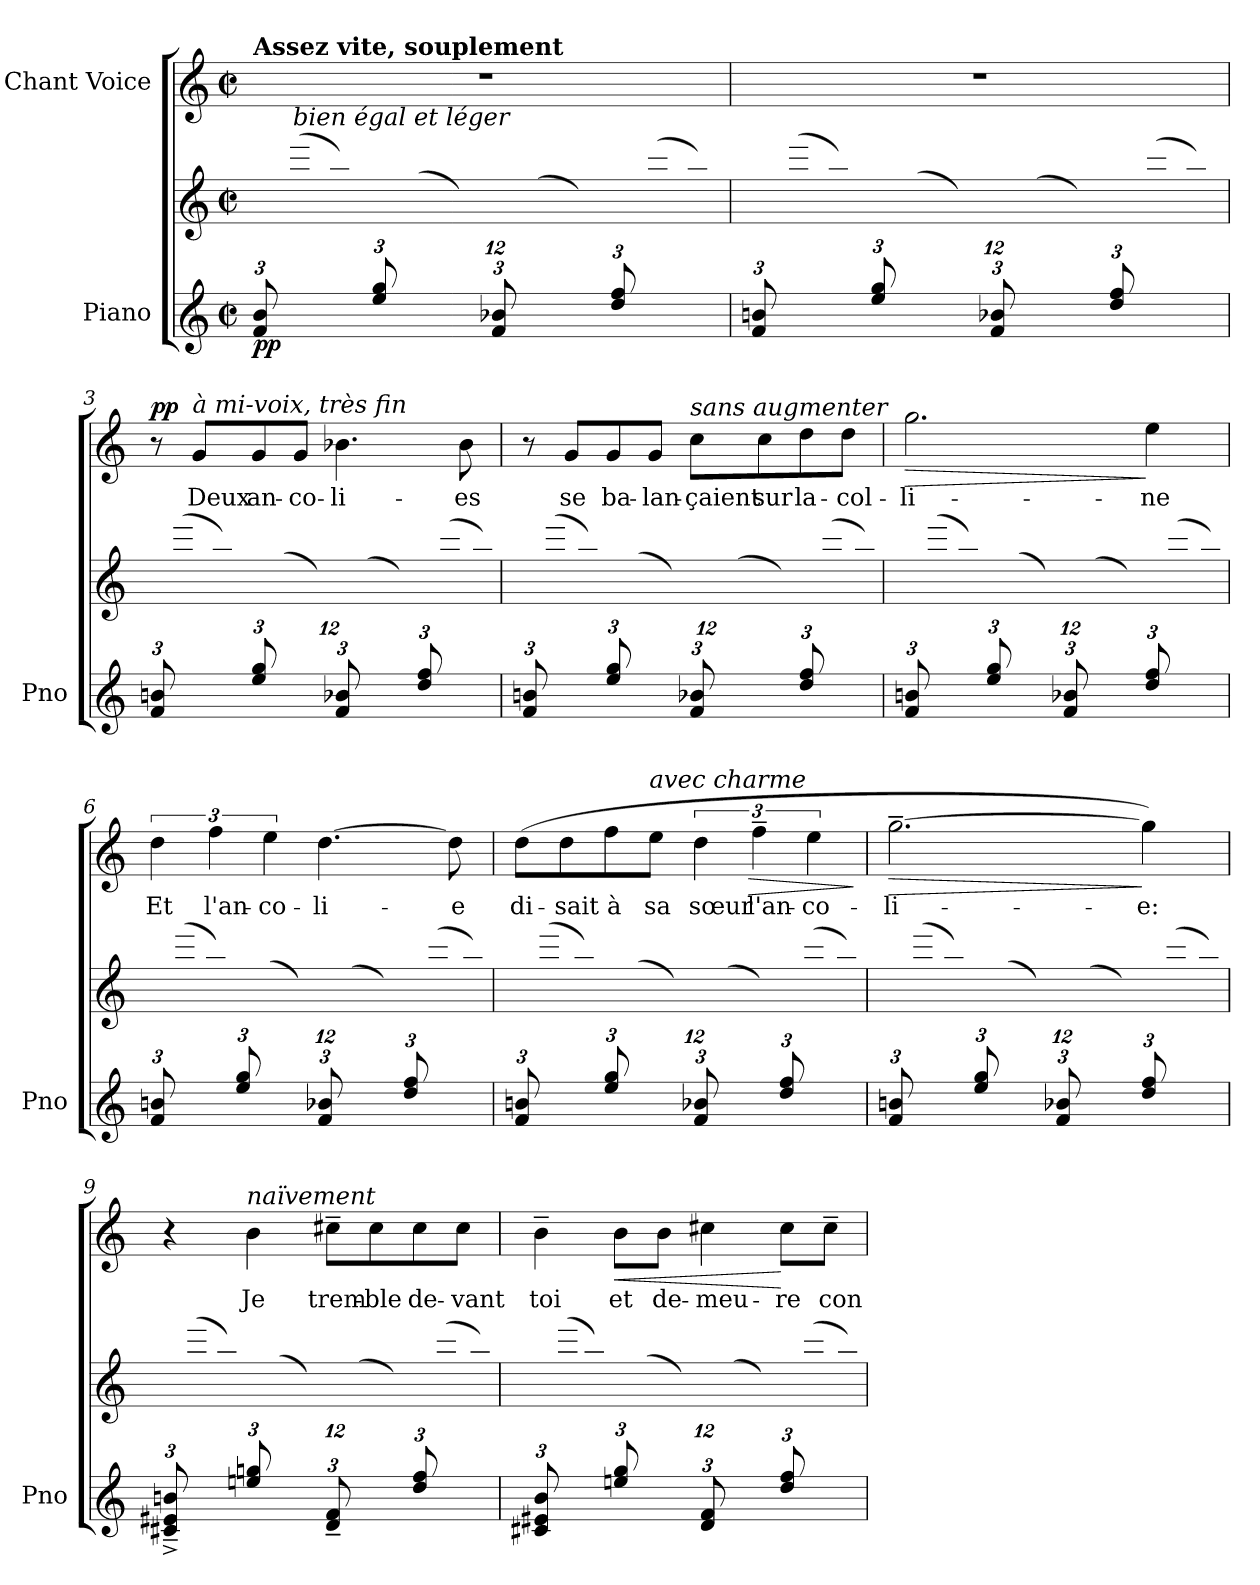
**kern	**kern	**dynam	**kern	**text	**dynam
*part2	*part2	*part2	*part1	*part1	*part1
*staff3	*staff2	*staff2/3	*staff1	*staff1	*staff1
*I"Piano	*	*	*I"Chant Voice	*	*
*I'Pno	*	*	*	*	*
*clefG2	*clefG2	*	*clefG2	*	*
*k[]	*k[]	*	*k[]	*	*
*M2/2	*M2/2	*	*M2/2	*	*
*met(c|)	*met(c|)	*	*met(c|)	*	*
*Xbrackettup	*	*	*	*	*
=1	=1	=1	=1	=1	=1
*^	*^	*	*	*	*
!	!	!	!	!	!LO:TX:a:B:t=Assez vite, souplement	!	!
!	!	!	!	!LO:DY:b=2	!	!	!
12f/ 12b/L	2ryy	12ryy	1ryy	pp	1r	.	.
!	!	!LO:TX:i:t=bien égal et léger	!	!	!	!	!
6ryy	.	(12gg\ 12eee\	.	.	.	.	.
.	.	12ee\ 12bb\J)	.	.	.	.	.
12ee/ 12gg/L	.	12ryy	.	.	.	.	.
6ryy	.	(12g\ 12ee\	.	.	.	.	.
.	.	12e\ 12b\J)	.	.	.	.	.
12f/ 12b-X/L	2ryy	12ryy	.	.	.	.	.
6ryy	.	(12g\ 12dd\	.	.	.	.	.
.	.	12d\ 12b-X\J)	.	.	.	.	.
12dd/ 12ff/L	.	12ryy	.	.	.	.	.
6ryy	.	(12gg\ 12ddd\	.	.	.	.	.
.	.	12dd\ 12bb-X\J)	.	.	.	.	.
*	*	*v	*v	*	*	*	*
=2	=2	=2	=2	=2	=2	=2
12f/ 12bn/L	2ryy	12ryy	.	1r	.	.
6ryy	.	(12gg\ 12eee\	.	.	.	.
.	.	12ee\ 12bbn\J)	.	.	.	.
12ee/ 12gg/L	.	12ryy	.	.	.	.
6ryy	.	(12g\ 12ee\	.	.	.	.
.	.	12e\ 12b\J)	.	.	.	.
12f/ 12b-X/L	2ryy	12ryy	.	.	.	.
6ryy	.	(12g\ 12dd\	.	.	.	.
.	.	12d\ 12b-X\J)	.	.	.	.
12dd/ 12ff/L	.	12ryy	.	.	.	.
6ryy	.	(12gg\ 12ddd\	.	.	.	.
.	.	12dd\ 12bb-X\J)	.	.	.	.
=3	=3	=3	=3	=3	=3	=3
!	!	!	!	!	!	!LO:DY:a
12f/ 12bn/L	2ryy	12ryy	.	8r	.	pp
6ryy	.	(12gg\ 12eee\	.	.	.	.
!	!	!	!	!LO:TX:i:t=à mi-voix, très fin	!	!
.	.	.	.	8g/L	Deux	.
.	.	12ee\ 12bbn\J)	.	.	.	.
12ee/ 12gg/L	.	12ryy	.	8g/	an-	.
6ryy	.	(12g\ 12ee\	.	.	.	.
.	.	.	.	8g/J	-co-	.
.	.	12e\ 12b\J)	.	.	.	.
12f/ 12b-X/L	2ryy	12ryy	.	4.b-X\	-li-	.
6ryy	.	(12g\ 12dd\	.	.	.	.
.	.	12d\ 12b-X\J)	.	.	.	.
12dd/ 12ff/L	.	12ryy	.	.	.	.
6ryy	.	(12gg\ 12ddd\	.	.	.	.
.	.	.	.	8b-\	-es	.
.	.	12dd\ 12bb-X\J)	.	.	.	.
=4	=4	=4	=4	=4	=4	=4
12f/ 12bn/L	1ryy	12ryy	.	8r	.	.
6ryy	.	(12gg\ 12eee\	.	.	.	.
.	.	.	.	8g/L	se	.
.	.	12ee\ 12bbn\J)	.	.	.	.
12ee/ 12gg/L	.	12ryy	.	8g/	ba-	.
6ryy	.	(12g\ 12ee\	.	.	.	.
.	.	.	.	8g/J	-lan-	.
.	.	12e\ 12b\J)	.	.	.	.
!	!	!	!	!LO:TX:i:t=sans augmenter	!	!
12f/ 12b-X/L	.	12ryy	.	8cc\L	-çaient	.
6ryy	.	(12g\ 12dd\	.	.	.	.
.	.	.	.	8cc\	sur	.
.	.	12d\ 12b-X\J)	.	.	.	.
12dd/ 12ff/L	.	12ryy	.	8dd\	la-	.
6ryy	.	(12gg\ 12ddd\	.	.	.	.
.	.	.	.	8dd\J	-col-	.
.	.	12dd\ 12bb-X\J)	.	.	.	.
=5	=5	=5	=5	=5	=5	=5
!	!	!	!	!	!	!LO:HP:b
12f/ 12bn/L	1ryy	12ryy	.	2.gg\	-li-	>
6ryy	.	(12gg\ 12eee\	.	.	.	.
.	.	12ee\ 12bbn\J)	.	.	.	.
12ee/ 12gg/L	.	12ryy	.	.	.	.
6ryy	.	(12g\ 12ee\	.	.	.	.
.	.	12e\ 12b\J)	.	.	.	.
12f/ 12b-X/L	.	12ryy	.	.	.	.
6ryy	.	(12g\ 12dd\	.	.	.	.
.	.	12d\ 12b-X\J)	.	.	.	.
12dd/ 12ff/L	.	12ryy	.	4ee\	-ne	]
6ryy	.	(12gg\ 12ddd\	.	.	.	.
.	.	12dd\ 12bb-X\J)	.	.	.	.
=6	=6	=6	=6	=6	=6	=6
12f/ 12bn/L	1ryy	12ryy	.	6dd\	Et	.
6ryy	.	(12gg\ 12eee\	.	.	.	.
.	.	12ee\ 12bbn\J)	.	6ff\	l'an-	.
12ee/ 12gg/L	.	12ryy	.	.	.	.
6ryy	.	(12g\ 12ee\	.	6ee\	-co-	.
.	.	12e\ 12b\J)	.	.	.	.
12f/ 12b-X/L	.	12ryy	.	[4.dd\	-li-	.
6ryy	.	(12g\ 12dd\	.	.	.	.
.	.	12d\ 12b-X\J)	.	.	.	.
12dd/ 12ff/L	.	12ryy	.	.	.	.
6ryy	.	(12gg\ 12ddd\	.	.	.	.
.	.	.	.	8dd\]	-e	.
.	.	12dd\ 12bb-X\J)	.	.	.	.
=7	=7	=7	=7	=7	=7	=7
12f/ 12bn/L	1ryy	12ryy	.	(8dd\L	di-	.
6ryy	.	(12gg\ 12eee\	.	.	.	.
.	.	.	.	8dd\	-sait	.
.	.	12ee\ 12bbn\J)	.	.	.	.
12ee/ 12gg/L	.	12ryy	.	8ff\	à	.
6ryy	.	(12g\ 12ee\	.	.	.	.
!	!	!	!	!LO:TX:i:t=avec charme	!	!
.	.	.	.	8ee\J	sa	.
.	.	12e\ 12b\J)	.	.	.	.
12f/ 12b-X/L	.	12ryy	.	6dd\	sœur	.
6ryy	.	(12g\ 12dd\	.	.	.	.
!	!	!	!	!	!	!LO:HP:b
.	.	12d\ 12b-X\J)	.	6ff~\	l'an-	>
12dd/ 12ff/L	.	12ryy	.	.	.	.
6ryy	.	(12gg\ 12ddd\	.	6ee\	-co-	.
.	.	12dd\ 12bb-X\J)	.	.	.	.
*v	*v	*	*	*	*	*
.	.	.	.	.	]
=8	=8	=8	=8	=8	=8
*^	*	*	*	*	*
!	!	!	!	!	!	!LO:HP:b
12f/ 12bn/L	1ryy	12ryy	.	[2.gg~\	-li-	>
6ryy	.	(12gg\ 12eee\	.	.	.	.
.	.	12ee\ 12bbn\J)	.	.	.	.
12ee/ 12gg/L	.	12ryy	.	.	.	.
6ryy	.	(12g\ 12ee\	.	.	.	.
.	.	12e\ 12b\J)	.	.	.	.
12f/ 12b-X/L	.	12ryy	.	.	.	.
6ryy	.	(12g\ 12dd\	.	.	.	.
.	.	12d\ 12b-X\J)	.	.	.	.
12dd/ 12ff/L	.	12ryy	.	4gg\])	-e:	]
6ryy	.	(12gg\ 12ddd\	.	.	.	.
.	.	12dd\ 12bb-X\J)	.	.	.	.
=9	=9	=9	=9	=9	=9	=9
12c#X/~^> 12e#X/~^> 12bn/~^>L	4ryy	12ryy	.	4r	.	.
6ryy	.	(12gg\ 12eeen\	.	.	.	.
.	.	12ee\ 12bbn\J)	.	.	.	.
!	!	!	!	!LO:TX:i:t=naïvement	!	!
12een/ 12ggn/L	4ryy	12ryy	.	4b\	Je	.
6ryy	.	(12g\ 12ee\	.	.	.	.
.	.	12e\ 12b\J)	.	.	.	.
12d/~ 12f/~L	2ryy	12ryy	.	8cc#X~\L	trem-	.
6ryy	.	(12f\ 12dd\	.	.	.	.
.	.	.	.	8cc#\	-ble	.
.	.	12d\ 12b\J)	.	.	.	.
12dd/ 12ff/L	.	12ryy	.	8cc#\	de-	.
6ryy	.	(12ff\ 12ddd\	.	.	.	.
.	.	.	.	8cc#\J	-vant	.
.	.	12dd\ 12bb\J)	.	.	.	.
=10	=10	=10	=10	=10	=10	=10
12c#X/ 12e#X/ 12b/L	4ryy	12ryy	.	4b~\	toi	.
6ryy	.	(12ggn\ 12eeen\	.	.	.	.
.	.	12ee\ 12bb\J)	.	.	.	.
!	!	!	!	!	!	!LO:HP:b
12een/ 12gg/L	4ryy	12ryy	.	8b\L	et	<
6ryy	.	(12g\ 12ee\	.	.	.	.
.	.	.	.	8b\J	de-	.
.	.	12e\ 12b\J)	.	.	.	.
12d/ 12f/L	2ryy	12ryy	.	4cc#X\	-meu-	.
6ryy	.	(12f\ 12dd\	.	.	.	.
.	.	12d\ 12b\J)	.	.	.	.
12dd/ 12ff/L	.	12ryy	.	8cc#\L	-re	[
6ryy	.	(12ff\ 12ddd\	.	.	.	.
.	.	.	.	8cc#~\J	con-	.
.	.	12dd\ 12bb\J)	.	.	.	.
*v	*v	*	*	*	*	*
=	=	=	=	=	=
*-	*-	*-	*-	*-	*-
